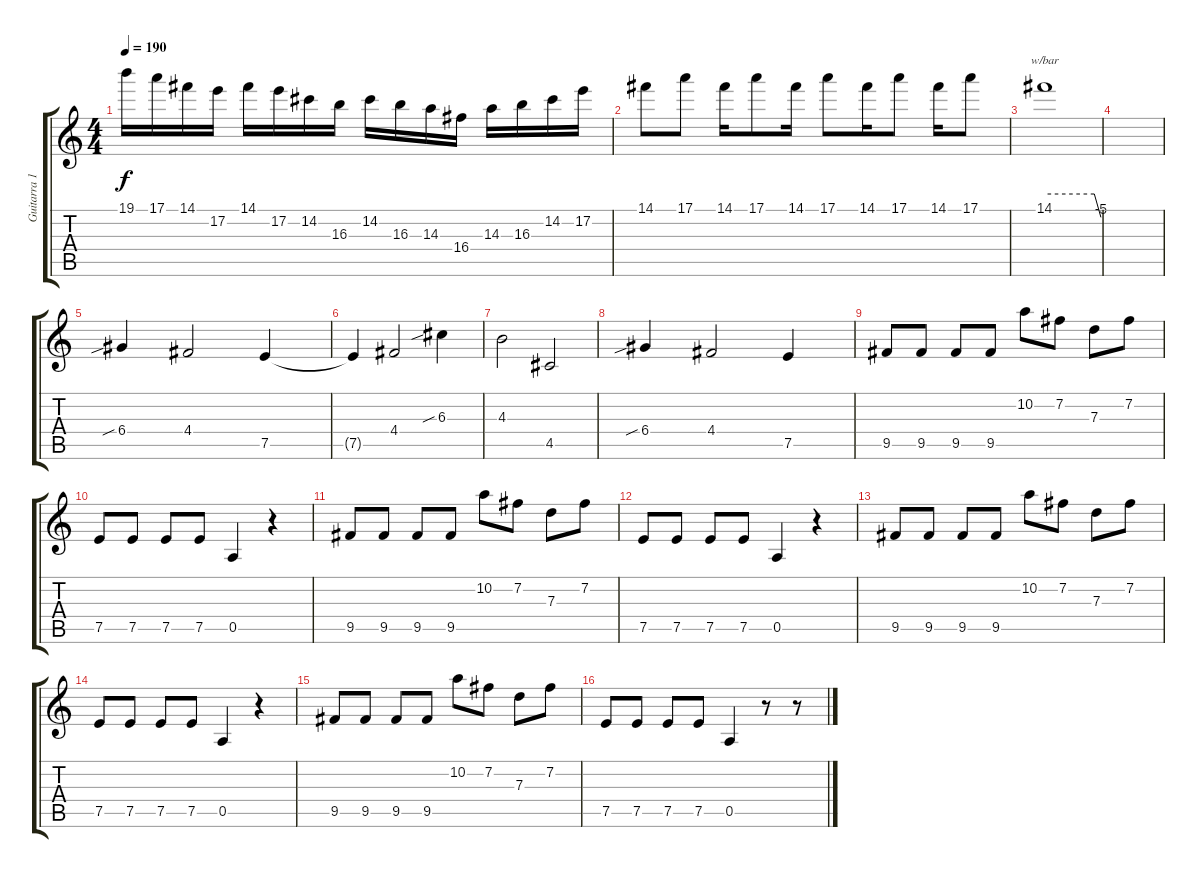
\track ("Guitarra 1 (solo)" "Guitarra 1") {instrument distortionguitar}
\staff {score tabs}
\tuning (E4 B3 G3 D3 A2 E2) {hide}
\ts (4 4)
\tempo 190
\clef g2
\ks c
19.1.16{dy f} 17.1.16 14.1.16 17.2.16 14.1.16 17.2.16 14.2.16 16.3.16 14.2.16 16.3.16 14.3.16 16.4.16 14.3.16 16.3.16 14.2.16 17.2.16 |
14.1.8 17.1.8 14.1.16 17.1.8 14.1.16 17.1.8 14.1.16 17.1.8 14.1.16 17.1.8 |
14.1.1{tbe (custom default 0 0 53 0 60 -20)} |
|
6.4{sib}.4 4.4.2 7.5.4 |
7.5{t}.4 4.4.2 6.3{sib}.4 |
4.3.2 4.5.2 |
6.4{sib}.4 4.4.2 7.5.4 |
9.5.8 9.5.8 9.5.8 9.5.8 10.2.8 7.2.8 7.3.8 7.2.8 |
7.5.8 7.5.8 7.5.8 7.5.8 0.5.4 r.4 |
9.5.8 9.5.8 9.5.8 9.5.8 10.2.8 7.2.8 7.3.8 7.2.8 |
7.5.8 7.5.8 7.5.8 7.5.8 0.5.4 r.4 |
9.5.8 9.5.8 9.5.8 9.5.8 10.2.8 7.2.8 7.3.8 7.2.8 |
7.5.8 7.5.8 7.5.8 7.5.8 0.5.4 r.4 |
9.5.8 9.5.8 9.5.8 9.5.8 10.2.8 7.2.8 7.3.8 7.2.8 |
7.5.8 7.5.8 7.5.8 7.5.8 0.5.4 r.8 r.8
